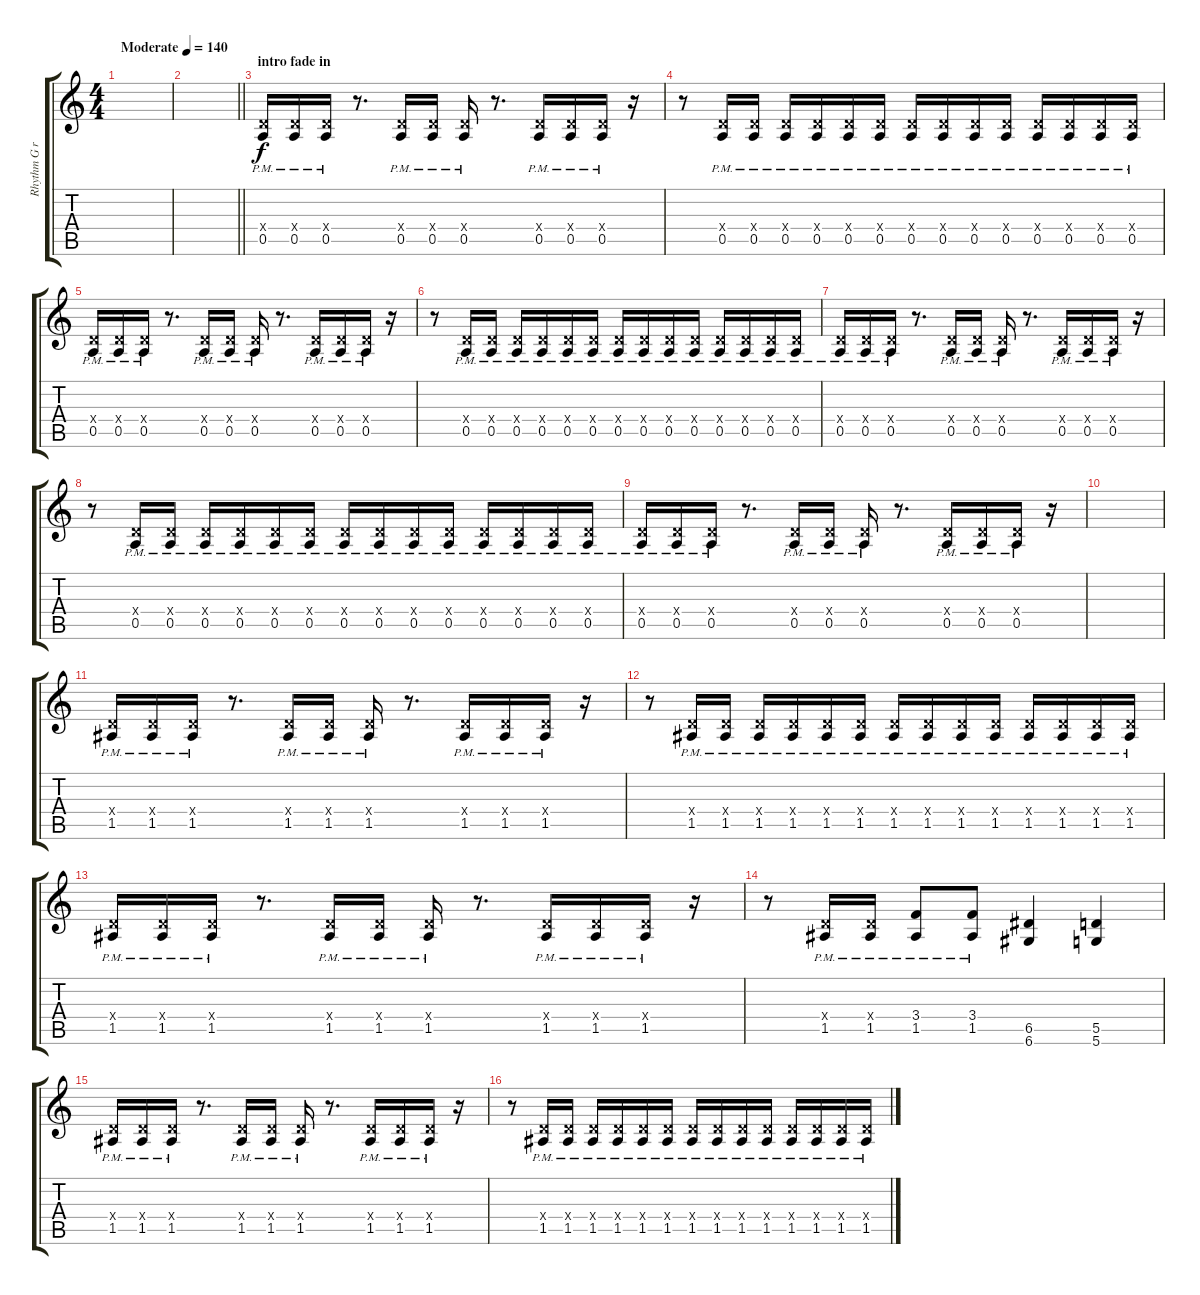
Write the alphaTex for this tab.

\track ("Rhythm G right" "Rhythm G r") {instrument distortionguitar}
\staff {score tabs}
\tuning (E4 B3 G3 D3 A2 D2) {hide}
\ts (4 4)
\tempo (140 "Moderate")
\clef g2
\ks c
|
\barLineRight lightlight
|
\section ("" "intro fade in")
(0.4{x} 0.5{pm}).16 (0.4{x} 0.5{pm}).16 (0.4{x} 0.5{pm}).16 r.8{d} (0.4{x} 0.5{pm}).16 (0.4{x} 0.5{pm}).16 (0.4{x} 0.5{pm}).16 r.8{d} (0.4{x} 0.5{pm}).16 (0.4{x} 0.5{pm}).16 (0.4{x} 0.5{pm}).16 r.16 |
r.8{volume 16} (0.4{x} 0.5{pm}).16 (0.4{x} 0.5{pm}).16 (0.4{x} 0.5{pm}).16 (0.4{x} 0.5{pm}).16 (0.4{x} 0.5{pm}).16 (0.4{x} 0.5{pm}).16 (0.4{x} 0.5{pm}).16 (0.4{x} 0.5{pm}).16 (0.4{x} 0.5{pm}).16 (0.4{x} 0.5{pm}).16 (0.4{x} 0.5{pm}).16 (0.4{x} 0.5{pm}).16 (0.4{x} 0.5{pm}).16 (0.4{x} 0.5{pm}).16 |
(0.4{x} 0.5{pm}).16 (0.4{x} 0.5{pm}).16 (0.4{x} 0.5{pm}).16 r.8{d} (0.4{x} 0.5{pm}).16 (0.4{x} 0.5{pm}).16 (0.4{x} 0.5{pm}).16 r.8{d} (0.4{x} 0.5{pm}).16 (0.4{x} 0.5{pm}).16 (0.4{x} 0.5{pm}).16 r.16 |
r.8 (0.4{x} 0.5{pm}).16 (0.4{x} 0.5{pm}).16 (0.4{x} 0.5{pm}).16 (0.4{x} 0.5{pm}).16 (0.4{x} 0.5{pm}).16 (0.4{x} 0.5{pm}).16 (0.4{x} 0.5{pm}).16 (0.4{x} 0.5{pm}).16 (0.4{x} 0.5{pm}).16 (0.4{x} 0.5{pm}).16 (0.4{x} 0.5{pm}).16 (0.4{x} 0.5{pm}).16 (0.4{x} 0.5{pm}).16 (0.4{x} 0.5{pm}).16 |
(0.4{x} 0.5{pm}).16 (0.4{x} 0.5{pm}).16 (0.4{x} 0.5{pm}).16 r.8{d} (0.4{x} 0.5{pm}).16 (0.4{x} 0.5{pm}).16 (0.4{x} 0.5{pm}).16 r.8{d} (0.4{x} 0.5{pm}).16 (0.4{x} 0.5{pm}).16 (0.4{x} 0.5{pm}).16 r.16 |
r.8 (0.4{x} 0.5{pm}).16 (0.4{x} 0.5{pm}).16 (0.4{x} 0.5{pm}).16 (0.4{x} 0.5{pm}).16 (0.4{x} 0.5{pm}).16 (0.4{x} 0.5{pm}).16 (0.4{x} 0.5{pm}).16 (0.4{x} 0.5{pm}).16 (0.4{x} 0.5{pm}).16 (0.4{x} 0.5{pm}).16 (0.4{x} 0.5{pm}).16 (0.4{x} 0.5{pm}).16 (0.4{x} 0.5{pm}).16 (0.4{x} 0.5{pm}).16 |
(0.4{x} 0.5{pm}).16 (0.4{x} 0.5{pm}).16 (0.4{x} 0.5{pm}).16 r.8{d} (0.4{x} 0.5{pm}).16 (0.4{x} 0.5{pm}).16 (0.4{x} 0.5{pm}).16 r.8{d} (0.4{x} 0.5{pm}).16 (0.4{x} 0.5{pm}).16 (0.4{x} 0.5{pm}).16 r.16 |
|
(0.4{x} 1.5{pm}).16 (0.4{x} 1.5{pm}).16 (0.4{x} 1.5{pm}).16 r.8{d} (0.4{x} 1.5{pm}).16 (0.4{x} 1.5{pm}).16 (0.4{x} 1.5{pm}).16 r.8{d} (0.4{x} 1.5{pm}).16 (0.4{x} 1.5{pm}).16 (0.4{x} 1.5{pm}).16 r.16 |
r.8 (0.4{x} 1.5{pm}).16 (0.4{x} 1.5{pm}).16 (0.4{x} 1.5{pm}).16 (0.4{x} 1.5{pm}).16 (0.4{x} 1.5{pm}).16 (0.4{x} 1.5{pm}).16 (0.4{x} 1.5{pm}).16 (0.4{x} 1.5{pm}).16 (0.4{x} 1.5{pm}).16 (0.4{x} 1.5{pm}).16 (0.4{x} 1.5{pm}).16 (0.4{x} 1.5{pm}).16 (0.4{x} 1.5{pm}).16 (0.4{x} 1.5{pm}).16 |
(0.4{x} 1.5{pm}).16 (0.4{x} 1.5{pm}).16 (0.4{x} 1.5{pm}).16 r.8{d} (0.4{x} 1.5{pm}).16 (0.4{x} 1.5{pm}).16 (0.4{x} 1.5{pm}).16 r.8{d} (0.4{x} 1.5{pm}).16 (0.4{x} 1.5{pm}).16 (0.4{x} 1.5{pm}).16 r.16 |
r.8 (0.4{x} 1.5{pm}).16 (0.4{x} 1.5{pm}).16 (3.4{pm} 1.5{pm}).8 (3.4{pm} 1.5{pm}).8 (6.5 6.6).4 (5.5 5.6).4 |
(0.4{x} 1.5{pm}).16 (0.4{x} 1.5{pm}).16 (0.4{x} 1.5{pm}).16 r.8{d} (0.4{x} 1.5{pm}).16 (0.4{x} 1.5{pm}).16 (0.4{x} 1.5{pm}).16 r.8{d} (0.4{x} 1.5{pm}).16 (0.4{x} 1.5{pm}).16 (0.4{x} 1.5{pm}).16 r.16 |
r.8 (0.4{x} 1.5{pm}).16 (0.4{x} 1.5{pm}).16 (0.4{x} 1.5{pm}).16 (0.4{x} 1.5{pm}).16 (0.4{x} 1.5{pm}).16 (0.4{x} 1.5{pm}).16 (0.4{x} 1.5{pm}).16 (0.4{x} 1.5{pm}).16 (0.4{x} 1.5{pm}).16 (0.4{x} 1.5{pm}).16 (0.4{x} 1.5{pm}).16 (0.4{x} 1.5{pm}).16 (0.4{x} 1.5{pm}).16 (0.4{x} 1.5{pm}).16
